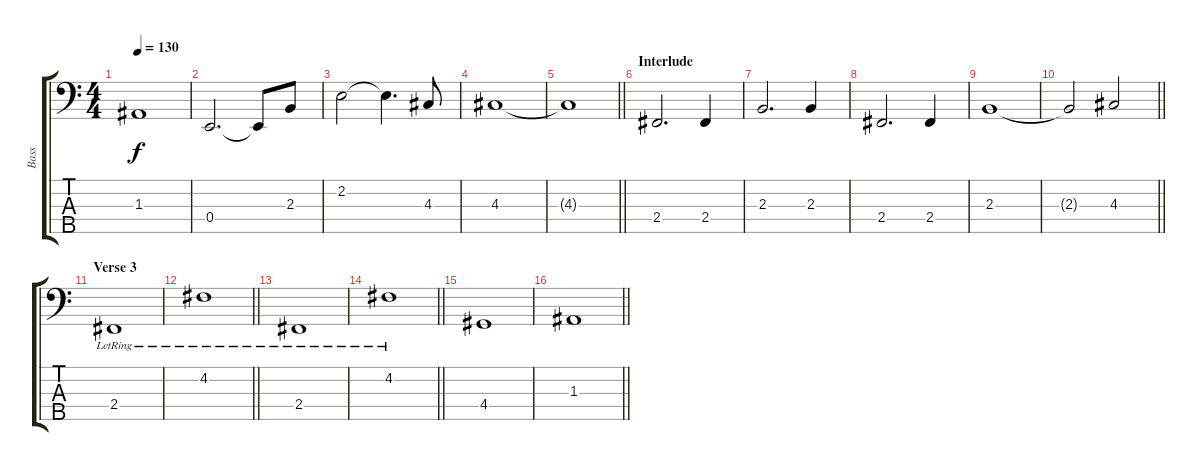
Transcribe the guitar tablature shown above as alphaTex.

\track ("Bass" "Bass") {instrument fretlessbass}
\staff {score tabs}
\tuning (G2 D2 A1 E1 B0) {hide}
\ts (4 4)
\tempo 130
\clef f4
\ks c
1.3.1{dy f} |
0.4.2{d} 0.4{t}.8 2.3.8 |
2.2.2 2.2{t}.4{d} 4.3.8 |
4.3.1 |
\barLineRight lightlight
4.3{t}.1 |
\section ("" "Interlude")
2.4.2{d} 2.4.4 |
2.3.2{d} 2.3.4 |
2.4.2{d} 2.4.4 |
2.3.1 |
\barLineRight lightlight
2.3{t}.2 4.3.2 |
\section ("" "Verse 3")
2.4{lr}.1 |
\barLineRight lightlight
4.2{lr}.1 |
2.4{lr}.1 |
\barLineRight lightlight
4.2{lr}.1 |
4.4.1 |
\barLineRight lightlight
1.3.1
